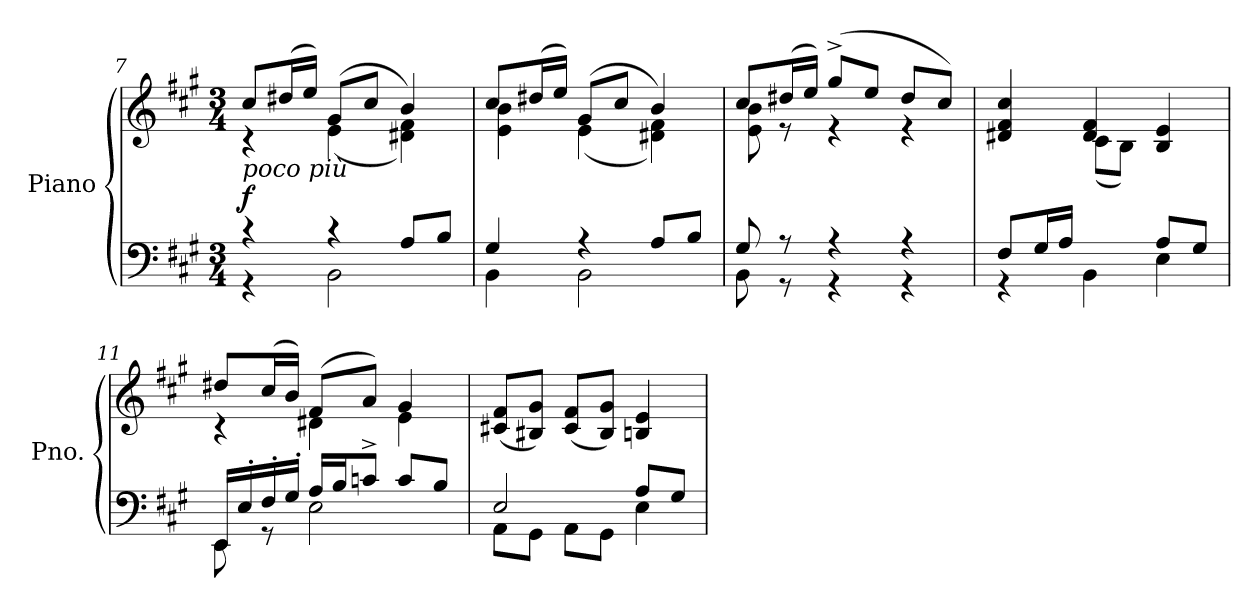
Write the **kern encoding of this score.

**kern	**kern	**dynam
*part1	*part1	*part1
*staff2	*staff1	*staff1/2
*I"Piano	*	*
*I'Pno.	*	*
!!LO:LB:g=z
*clefF4	*clefG2	*
*k[f#c#g#]	*k[f#c#g#]	*
*M3/4	*M3/4	*
=7	=7	=7
*^	*^	*
!LO:TX:a:i:t=poco più	!	!	!	!
!	!	!	!	!LO:DY:a=2
4r	4r	8cc#/L	4r	f
.	.	(>16dd#X/L	.	.
.	.	16ee/JJ)	.	.
4r	2BB\	(>8g#/L	(<4e\	.
.	.	8cc#/J	.	.
8A/L	.	4b/)	4d#X\ 4f#\)	.
8B/J	.	.	.	.
=8	=8	=8	=8	=8
4G#/	4BB\	8cc#/L	4e\ 4b\	.
.	.	(>16dd#X/L	.	.
.	.	16ee/JJ)	.	.
4r	2BB\	(>8g#/L	(<4e\	.
.	.	8cc#/J	.	.
8A/L	.	4b/)	4d#X\ 4f#\)	.
8B/J	.	.	.	.
=9	=9	=9	=9	=9
8G#/	8BB\	8cc#/L	8e\ 8b\	.
8rGG	8rA	(>16dd#X/L	8r	.
.	.	16ee/JJ)	.	.
4rGG	4rA	(>8gg#^/L	4r	.
.	.	8ee/J	.	.
4rGG	4rA	8dd#/L	4r	.
.	.	8cc#/J)	.	.
=10	=10	=10	=10	=10
8F#/L	4r	4d#X/ 4f#/ 4cc#/	4ryy	.
16G#/L	.	.	.	.
16A/JJ	.	.	.	.
4ryy	4BB\	4d#/ 4f#/	(<8c#\L	.
.	.	.	8B\J)	.
8A/L	4E\	4B/ 4e/	4ryy	.
8G#/J	.	.	.	.
=11	=11	=11	=11	=11
16EE/LL	8EE\	8dd#X/L	4r	.
16E'/	.	.	.	.
16F#'/	8r	(>16cc#/L	.	.
16G#'/JJ	.	16b/JJ)	.	.
16A/LL	2E\	(>8f#/L	4d#X\	.
16B/J	.	.	.	.
8cn^/J	.	8a/J)	.	.
8c/L	.	4g#/	4e\	.
8B/J	.	.	.	.
*	*	*v	*v	*
!!LO:LB:g=z
=12	=12	=12	=12
2E/	8AA\L	(<8c#X/ 8f#/L	.
.	8GG#\J	8B#X/ 8g#/J)	.
.	8AA\L	(<8c#/ 8f#/L	.
.	8GG#\J	8B#/ 8g#/J)	.
8A/L	4E\	4Bn/ 4e/	.
8G#/J	.	.	.
*v	*v	*	*
=	=	=
*-	*-	*-
